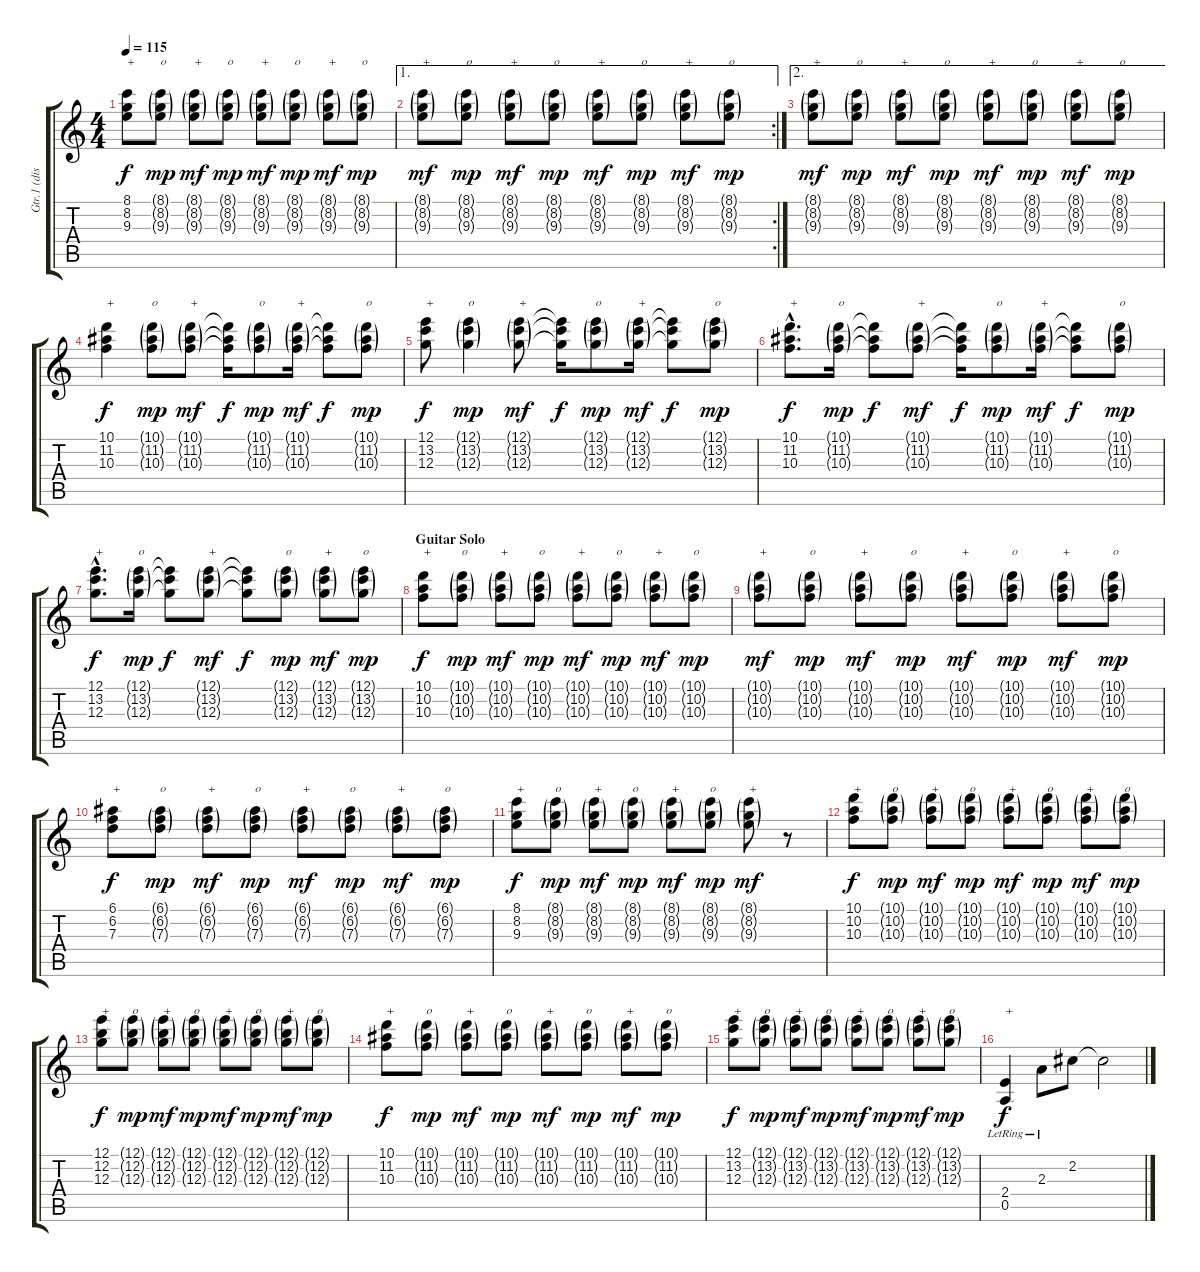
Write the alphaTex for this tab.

\track ("Gtr.1 (disto.)" "Gtr.1 (dis") {instrument overdrivenguitar}
\staff {score tabs}
\tuning (E4 B3 G3 D3 A2 E2) {hide}
\ts (4 4)
\tempo 115
\clef g2
\ks c
(8.1 8.2 9.3).8{txt "+" dy f} (8.1{g} 8.2{g} 9.3{g}).8{txt "o" dy mp} (8.1{g} 8.2{g} 9.3{g}).8{txt "+" dy mf} (8.1{g} 8.2{g} 9.3{g}).8{txt "o" dy mp} (8.1{g} 8.2{g} 9.3{g}).8{txt "+" dy mf} (8.1{g} 8.2{g} 9.3{g}).8{txt "o" dy mp} (8.1{g} 8.2{g} 9.3{g}).8{txt "+" dy mf} (8.1{g} 8.2{g} 9.3{g}).8{txt "o" dy mp} |
\ae 1
\rc 2
(8.1{g} 8.2{g} 9.3{g}).8{txt "+" dy mf} (8.1{g} 8.2{g} 9.3{g}).8{txt "o" dy mp} (8.1{g} 8.2{g} 9.3{g}).8{txt "+" dy mf} (8.1{g} 8.2{g} 9.3{g}).8{txt "o" dy mp} (8.1{g} 8.2{g} 9.3{g}).8{txt "+" dy mf} (8.1{g} 8.2{g} 9.3{g}).8{txt "o" dy mp} (8.1{g} 8.2{g} 9.3{g}).8{txt "+" dy mf} (8.1{g} 8.2{g} 9.3{g}).8{txt "o" dy mp} |
\ae 2
(8.1{g} 8.2{g} 9.3{g}).8{txt "+" dy mf} (8.1{g} 8.2{g} 9.3{g}).8{txt "o" dy mp} (8.1{g} 8.2{g} 9.3{g}).8{txt "+" dy mf} (8.1{g} 8.2{g} 9.3{g}).8{txt "o" dy mp} (8.1{g} 8.2{g} 9.3{g}).8{txt "+" dy mf} (8.1{g} 8.2{g} 9.3{g}).8{txt "o" dy mp} (8.1{g} 8.2{g} 9.3{g}).8{txt "+" dy mf} (8.1{g} 8.2{g} 9.3{g}).8{txt "o" dy mp} |
(10.1 11.2 10.3).4{txt "+" dy f} (10.1{g} 11.2{g} 10.3{g}).8{txt "o" dy mp} (10.1{g} 11.2{g} 10.3{g}).8{txt "+" dy mf} (10.1{t} 11.2{t} 10.3{t}).16{dy f} (10.1{g} 11.2{g} 10.3{g}).8{txt "o" dy mp} (10.1{g} 11.2{g} 10.3{g}).16{txt "+" dy mf} (10.1{t} 11.2{t} 10.3{t}).8{dy f} (10.1{g} 11.2{g} 10.3{g}).8{txt "o" dy mp} |
(12.1 13.2 12.3).8{txt "+" dy f} (12.1{g} 13.2{g} 12.3{g}).4{txt "o" dy mp} (12.1{g} 13.2{g} 12.3{g}).8{txt "+" dy mf} (12.1{t} 13.2{t} 12.3{t}).16{dy f} (12.1{g} 13.2{g} 12.3{g}).8{txt "o" dy mp} (12.1{g} 13.2{g} 12.3{g}).16{txt "+" dy mf} (12.1{t} 13.2{t} 12.3{t}).8{dy f} (12.1{g} 13.2{g} 12.3{g}).8{txt "o" dy mp} |
(10.1{hac} 11.2{hac} 10.3{hac}).8{d txt "+" dy f} (10.1{g} 11.2{g} 10.3{g}).16{txt "o" dy mp} (10.1{t} 11.2{t} 10.3{t}).8{dy f} (10.1{g} 11.2{g} 10.3{g}).8{txt "+" dy mf} (10.1{t} 11.2{t} 10.3{t}).16{dy f} (10.1{g} 11.2{g} 10.3{g}).8{txt "o" dy mp} (10.1{g} 11.2{g} 10.3{g}).16{txt "+" dy mf} (10.1{t} 11.2{t} 10.3{t}).8{dy f} (10.1{g} 11.2{g} 10.3{g}).8{txt "o" dy mp} |
(12.1{hac} 13.2{hac} 12.3{hac}).8{d txt "+" dy f} (12.1{g} 13.2{g} 12.3{g}).16{txt "o" dy mp} (12.1{t} 13.2{t} 12.3{t}).8{dy f} (12.1{g} 13.2{g} 12.3{g}).8{txt "+" dy mf} (12.1{t} 13.2{t} 12.3{t}).8{dy f} (12.1{g} 13.2{g} 12.3{g}).8{txt "o" dy mp} (12.1{g} 13.2{g} 12.3{g}).8{txt "+" dy mf} (12.1{g} 13.2{g} 12.3{g}).8{txt "o" dy mp} |
\section ("" "Guitar Solo")
(10.1 10.2 10.3).8{txt "+" dy f} (10.1{g} 10.2{g} 10.3{g}).8{txt "o" dy mp} (10.1{g} 10.2{g} 10.3{g}).8{txt "+" dy mf} (10.1{g} 10.2{g} 10.3{g}).8{txt "o" dy mp} (10.1{g} 10.2{g} 10.3{g}).8{txt "+" dy mf} (10.1{g} 10.2{g} 10.3{g}).8{txt "o" dy mp} (10.1{g} 10.2{g} 10.3{g}).8{txt "+" dy mf} (10.1{g} 10.2{g} 10.3{g}).8{txt "o" dy mp} |
(10.1{g} 10.2{g} 10.3{g}).8{txt "+" dy mf} (10.1{g} 10.2{g} 10.3{g}).8{txt "o" dy mp} (10.1{g} 10.2{g} 10.3{g}).8{txt "+" dy mf} (10.1{g} 10.2{g} 10.3{g}).8{txt "o" dy mp} (10.1{g} 10.2{g} 10.3{g}).8{txt "+" dy mf} (10.1{g} 10.2{g} 10.3{g}).8{txt "o" dy mp} (10.1{g} 10.2{g} 10.3{g}).8{txt "+" dy mf} (10.1{g} 10.2{g} 10.3{g}).8{txt "o" dy mp} |
(6.1 6.2 7.3).8{txt "+" dy f} (6.1{g} 6.2{g} 7.3{g}).8{txt "o" dy mp} (6.1{g} 6.2{g} 7.3{g}).8{txt "+" dy mf} (6.1{g} 6.2{g} 7.3{g}).8{txt "o" dy mp} (6.1{g} 6.2{g} 7.3{g}).8{txt "+" dy mf} (6.1{g} 6.2{g} 7.3{g}).8{txt "o" dy mp} (6.1{g} 6.2{g} 7.3{g}).8{txt "+" dy mf} (6.1{g} 6.2{g} 7.3{g}).8{txt "o" dy mp} |
(8.1 8.2 9.3).8{txt "+" dy f} (8.1{g} 8.2{g} 9.3{g}).8{txt "o" dy mp} (8.1{g} 8.2{g} 9.3{g}).8{txt "+" dy mf} (8.1{g} 8.2{g} 9.3{g}).8{txt "o" dy mp} (8.1{g} 8.2{g} 9.3{g}).8{txt "+" dy mf} (8.1{g} 8.2{g} 9.3{g}).8{txt "o" dy mp} (8.1{g} 8.2{g} 9.3{g}).8{txt "+" dy mf} r.8 |
(10.1 10.2 10.3).8{txt "+" dy f} (10.1{g} 10.2{g} 10.3{g}).8{txt "o" dy mp} (10.1{g} 10.2{g} 10.3{g}).8{txt "+" dy mf} (10.1{g} 10.2{g} 10.3{g}).8{txt "o" dy mp} (10.1{g} 10.2{g} 10.3{g}).8{txt "+" dy mf} (10.1{g} 10.2{g} 10.3{g}).8{txt "o" dy mp} (10.1{g} 10.2{g} 10.3{g}).8{txt "+" dy mf} (10.1{g} 10.2{g} 10.3{g}).8{txt "o" dy mp} |
(12.1 12.2 12.3).8{txt "+" dy f} (12.1{g} 12.2{g} 12.3{g}).8{txt "o" dy mp} (12.1{g} 12.2{g} 12.3{g}).8{txt "+" dy mf} (12.1{g} 12.2{g} 12.3{g}).8{txt "o" dy mp} (12.1{g} 12.2{g} 12.3{g}).8{txt "+" dy mf} (12.1{g} 12.2{g} 12.3{g}).8{txt "o" dy mp} (12.1{g} 12.2{g} 12.3{g}).8{txt "+" dy mf} (12.1{g} 12.2{g} 12.3{g}).8{txt "o" dy mp} |
(10.1 11.2 10.3).8{txt "+" dy f} (10.1{g} 11.2{g} 10.3{g}).8{txt "o" dy mp} (10.1{g} 11.2{g} 10.3{g}).8{txt "+" dy mf} (10.1{g} 11.2{g} 10.3{g}).8{txt "o" dy mp} (10.1{g} 11.2{g} 10.3{g}).8{txt "+" dy mf} (10.1{g} 11.2{g} 10.3{g}).8{txt "o" dy mp} (10.1{g} 11.2{g} 10.3{g}).8{txt "+" dy mf} (10.1{g} 11.2{g} 10.3{g}).8{txt "o" dy mp} |
(12.1 13.2 12.3).8{txt "+" dy f} (12.1{g} 13.2{g} 12.3{g}).8{txt "o" dy mp} (12.1{g} 13.2{g} 12.3{g}).8{txt "+" dy mf} (12.1{g} 13.2{g} 12.3{g}).8{txt "o" dy mp} (12.1{g} 13.2{g} 12.3{g}).8{txt "+" dy mf} (12.1{g} 13.2{g} 12.3{g}).8{txt "o" dy mp} (12.1{g} 13.2{g} 12.3{g}).8{txt "+" dy mf} (12.1{g} 13.2{g} 12.3{g}).8{txt "o" dy mp} |
(2.4{lr} 0.5{lr}).4{txt "+" dy f} 2.3{lr}.8 2.2.8 2.2{t}.2
